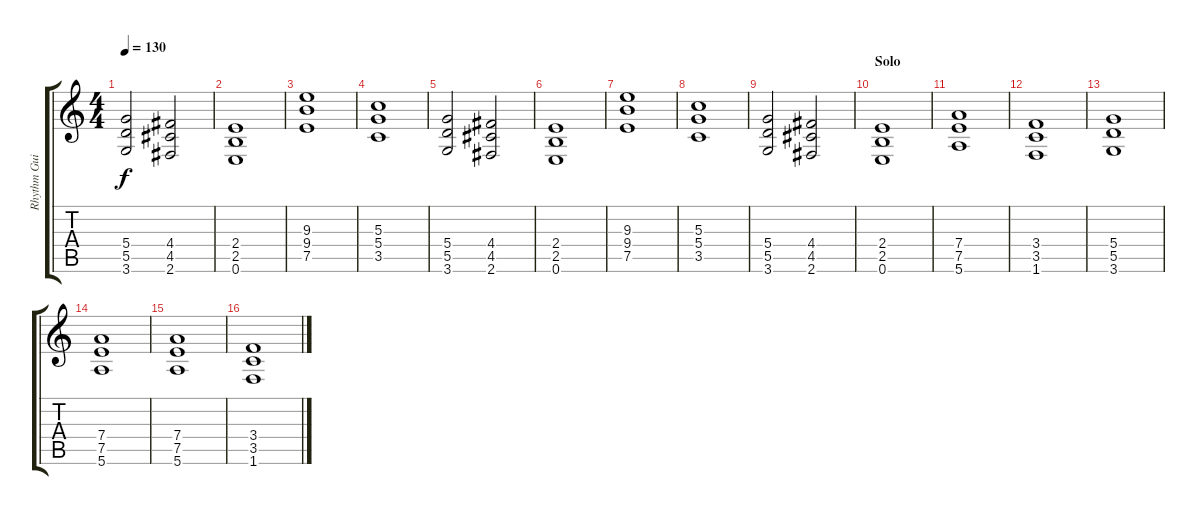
\track ("Rhythm Guitar" "Rhythm Gui") {instrument distortionguitar}
\staff {score tabs}
\tuning (E4 B3 G3 D3 A2 E2) {hide}
\ts (4 4)
\tempo 130
\clef g2
\ks c
(5.4 5.5 3.6).2{dy f} (4.4 4.5 2.6).2 |
(2.4 2.5 0.6).1 |
(9.3 9.4 7.5).1 |
(5.3 5.4 3.5).1 |
(5.4 5.5 3.6).2 (4.4 4.5 2.6).2 |
(2.4 2.5 0.6).1 |
(9.3 9.4 7.5).1 |
(5.3 5.4 3.5).1 |
(5.4 5.5 3.6).2 (4.4 4.5 2.6).2 |
\section ("" "Solo")
(2.4 2.5 0.6).1 |
(7.4 7.5 5.6).1 |
(3.4 3.5 1.6).1 |
(5.4 5.5 3.6).1 |
(7.4 7.5 5.6).1 |
(7.4 7.5 5.6).1 |
(3.4 3.5 1.6).1
